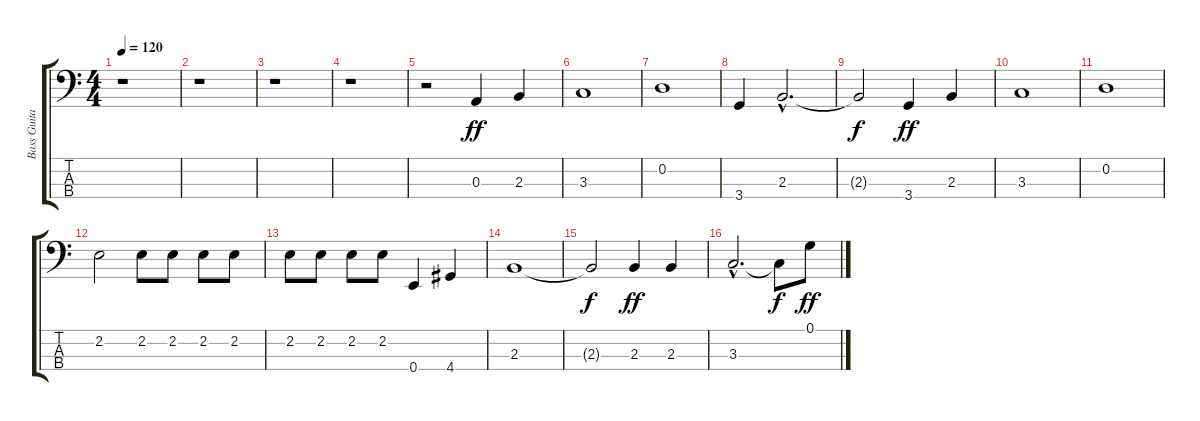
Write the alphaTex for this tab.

\track ("Bass Guitar I" "Bass Guita") {instrument fretlessbass}
\staff {score tabs}
\tuning (G2 D2 A1 E1) {hide}
\ts (4 4)
\tempo 120
\clef f4
\ks c
r.1{dy ff} |
r.1 |
r.1 |
r.1 |
r.2 0.3.4 2.3.4 |
3.3.1 |
0.2.1 |
3.4.4 2.3{hac}.2{d} |
2.3{t}.2{dy f} 3.4.4{dy ff} 2.3.4 |
3.3.1 |
0.2.1 |
2.2.2 2.2.8 2.2.8 2.2.8 2.2.8 |
2.2.8 2.2.8 2.2.8 2.2.8 0.4.4 4.4.4 |
2.3.1 |
2.3{t}.2{dy f} 2.3.4{dy ff} 2.3.4 |
3.3{hac}.2{d} 3.3{t}.8{dy f} 0.1.8{dy ff}
